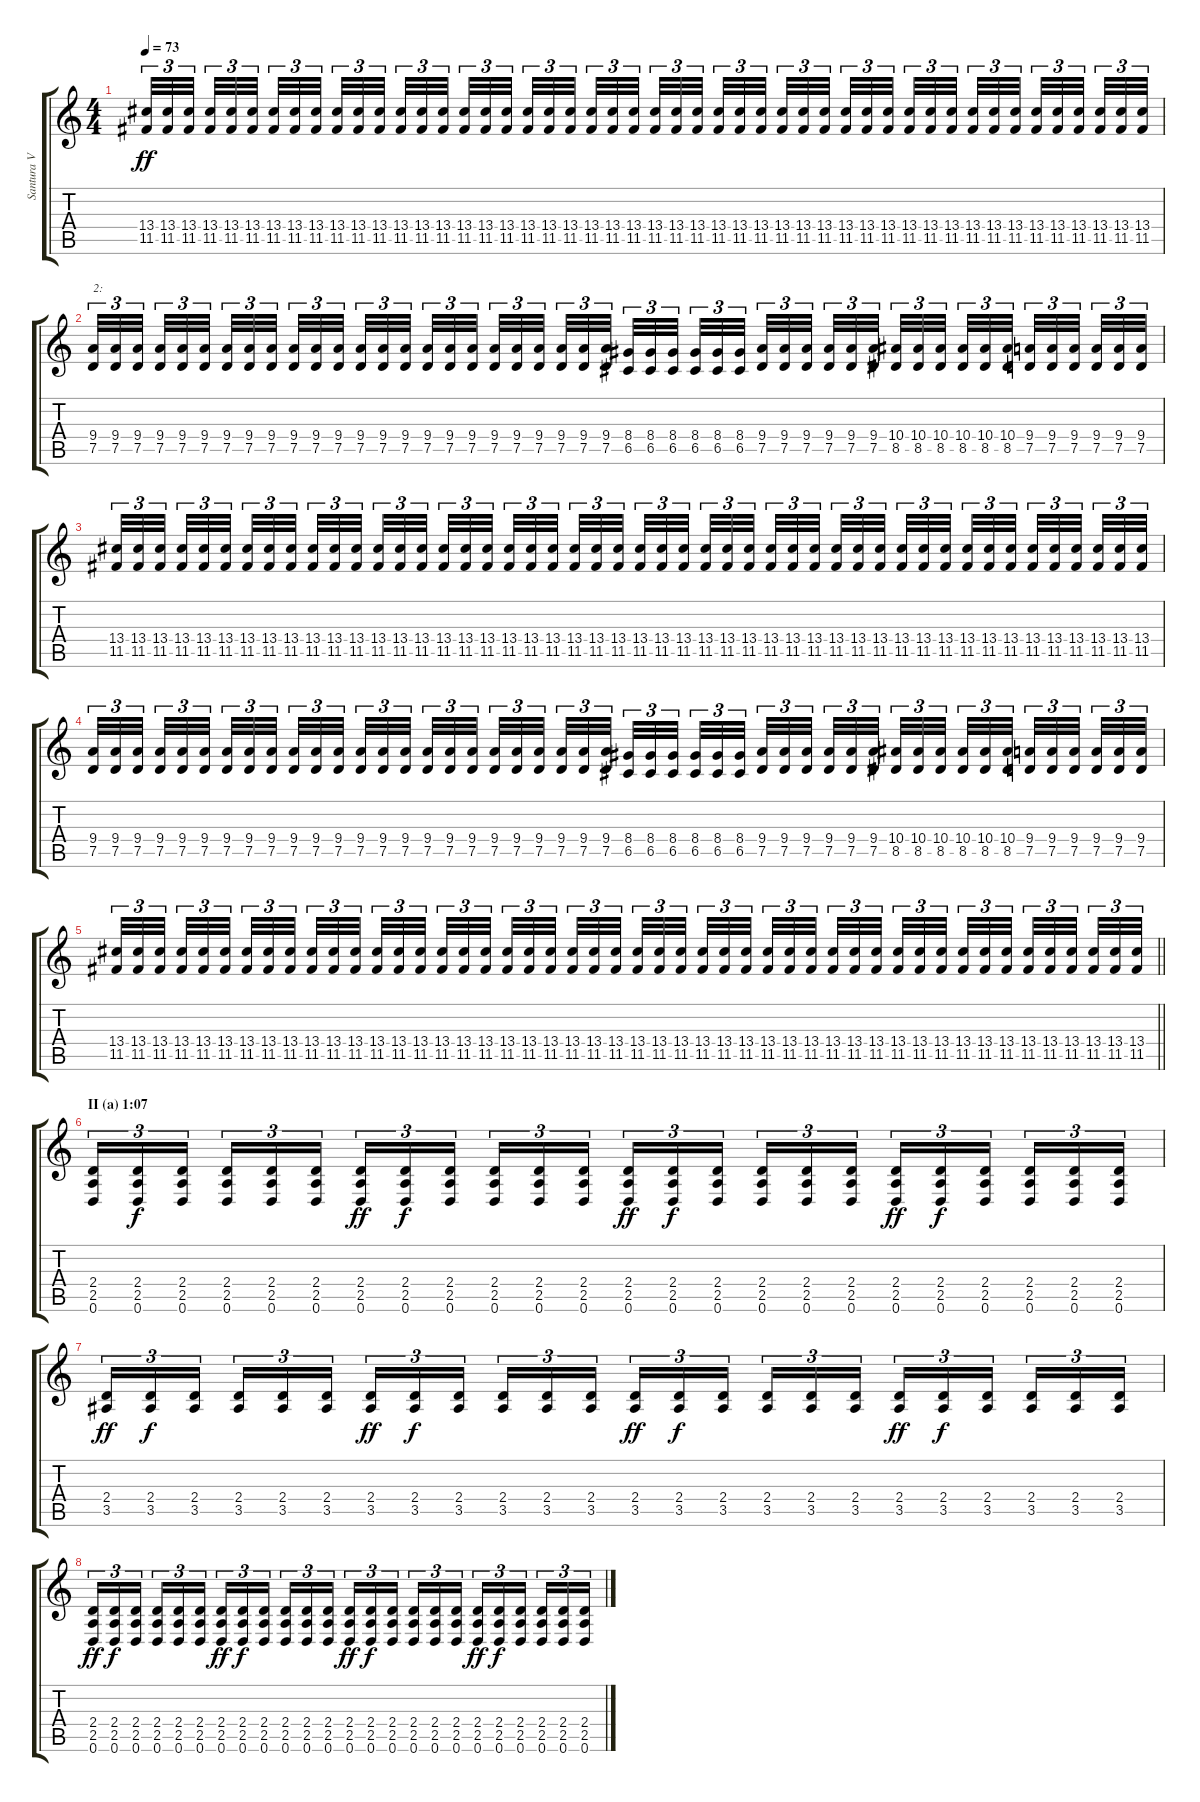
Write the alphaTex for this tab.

\track ("Santura V" "Santura V") {instrument overdrivenguitar}
\staff {score tabs}
\tuning (D4 A3 F3 C3 G2 D2) {hide}
\ts (4 4)
\tempo 73
\clef g2
\ks c
(13.4 11.5).32{tu (3 2) dy ff} (13.4 11.5).32{tu (3 2)} (13.4 11.5).32{tu (3 2) beam splitsecondary} (13.4 11.5).32{tu (3 2)} (13.4 11.5).32{tu (3 2)} (13.4 11.5).32{tu (3 2) beam splitsecondary} (13.4 11.5).32{tu (3 2)} (13.4 11.5).32{tu (3 2)} (13.4 11.5).32{tu (3 2) beam splitsecondary} (13.4 11.5).32{tu (3 2)} (13.4 11.5).32{tu (3 2)} (13.4 11.5).32{tu (3 2)} (13.4 11.5).32{tu (3 2)} (13.4 11.5).32{tu (3 2)} (13.4 11.5).32{tu (3 2) beam splitsecondary} (13.4 11.5).32{tu (3 2)} (13.4 11.5).32{tu (3 2)} (13.4 11.5).32{tu (3 2) beam splitsecondary} (13.4 11.5).32{tu (3 2)} (13.4 11.5).32{tu (3 2)} (13.4 11.5).32{tu (3 2) beam splitsecondary} (13.4 11.5).32{tu (3 2)} (13.4 11.5).32{tu (3 2)} (13.4 11.5).32{tu (3 2)} (13.4 11.5).32{tu (3 2)} (13.4 11.5).32{tu (3 2)} (13.4 11.5).32{tu (3 2) beam splitsecondary} (13.4 11.5).32{tu (3 2)} (13.4 11.5).32{tu (3 2)} (13.4 11.5).32{tu (3 2) beam splitsecondary} (13.4 11.5).32{tu (3 2)} (13.4 11.5).32{tu (3 2)} (13.4 11.5).32{tu (3 2) beam splitsecondary} (13.4 11.5).32{tu (3 2)} (13.4 11.5).32{tu (3 2)} (13.4 11.5).32{tu (3 2)} (13.4 11.5).32{tu (3 2)} (13.4 11.5).32{tu (3 2)} (13.4 11.5).32{tu (3 2) beam splitsecondary} (13.4 11.5).32{tu (3 2)} (13.4 11.5).32{tu (3 2)} (13.4 11.5).32{tu (3 2) beam splitsecondary} (13.4 11.5).32{tu (3 2)} (13.4 11.5).32{tu (3 2)} (13.4 11.5).32{tu (3 2) beam splitsecondary} (13.4 11.5).32{tu (3 2)} (13.4 11.5).32{tu (3 2)} (13.4 11.5).32{tu (3 2)} |
(9.4 7.5).32{tu (3 2) txt "2:"} (9.4 7.5).32{tu (3 2)} (9.4 7.5).32{tu (3 2) beam splitsecondary} (9.4 7.5).32{tu (3 2)} (9.4 7.5).32{tu (3 2)} (9.4 7.5).32{tu (3 2) beam splitsecondary} (9.4 7.5).32{tu (3 2)} (9.4 7.5).32{tu (3 2)} (9.4 7.5).32{tu (3 2) beam splitsecondary} (9.4 7.5).32{tu (3 2)} (9.4 7.5).32{tu (3 2)} (9.4 7.5).32{tu (3 2)} (9.4 7.5).32{tu (3 2)} (9.4 7.5).32{tu (3 2)} (9.4 7.5).32{tu (3 2) beam splitsecondary} (9.4 7.5).32{tu (3 2)} (9.4 7.5).32{tu (3 2)} (9.4 7.5).32{tu (3 2) beam splitsecondary} (9.4 7.5).32{tu (3 2)} (9.4 7.5).32{tu (3 2)} (9.4 7.5).32{tu (3 2) beam splitsecondary} (9.4 7.5).32{tu (3 2)} (9.4 7.5).32{tu (3 2)} (9.4 7.5).32{tu (3 2)} (8.4 6.5).32{tu (3 2)} (8.4 6.5).32{tu (3 2)} (8.4 6.5).32{tu (3 2) beam splitsecondary} (8.4 6.5).32{tu (3 2)} (8.4 6.5).32{tu (3 2)} (8.4 6.5).32{tu (3 2) beam splitsecondary} (9.4 7.5).32{tu (3 2)} (9.4 7.5).32{tu (3 2)} (9.4 7.5).32{tu (3 2) beam splitsecondary} (9.4 7.5).32{tu (3 2)} (9.4 7.5).32{tu (3 2)} (9.4 7.5).32{tu (3 2)} (10.4 8.5).32{tu (3 2)} (10.4 8.5).32{tu (3 2)} (10.4 8.5).32{tu (3 2) beam splitsecondary} (10.4 8.5).32{tu (3 2)} (10.4 8.5).32{tu (3 2)} (10.4 8.5).32{tu (3 2) beam splitsecondary} (9.4 7.5).32{tu (3 2)} (9.4 7.5).32{tu (3 2)} (9.4 7.5).32{tu (3 2) beam splitsecondary} (9.4 7.5).32{tu (3 2)} (9.4 7.5).32{tu (3 2)} (9.4 7.5).32{tu (3 2)} |
(13.4 11.5).32{tu (3 2)} (13.4 11.5).32{tu (3 2)} (13.4 11.5).32{tu (3 2) beam splitsecondary} (13.4 11.5).32{tu (3 2)} (13.4 11.5).32{tu (3 2)} (13.4 11.5).32{tu (3 2) beam splitsecondary} (13.4 11.5).32{tu (3 2)} (13.4 11.5).32{tu (3 2)} (13.4 11.5).32{tu (3 2) beam splitsecondary} (13.4 11.5).32{tu (3 2)} (13.4 11.5).32{tu (3 2)} (13.4 11.5).32{tu (3 2)} (13.4 11.5).32{tu (3 2)} (13.4 11.5).32{tu (3 2)} (13.4 11.5).32{tu (3 2) beam splitsecondary} (13.4 11.5).32{tu (3 2)} (13.4 11.5).32{tu (3 2)} (13.4 11.5).32{tu (3 2) beam splitsecondary} (13.4 11.5).32{tu (3 2)} (13.4 11.5).32{tu (3 2)} (13.4 11.5).32{tu (3 2) beam splitsecondary} (13.4 11.5).32{tu (3 2)} (13.4 11.5).32{tu (3 2)} (13.4 11.5).32{tu (3 2)} (13.4 11.5).32{tu (3 2)} (13.4 11.5).32{tu (3 2)} (13.4 11.5).32{tu (3 2) beam splitsecondary} (13.4 11.5).32{tu (3 2)} (13.4 11.5).32{tu (3 2)} (13.4 11.5).32{tu (3 2) beam splitsecondary} (13.4 11.5).32{tu (3 2)} (13.4 11.5).32{tu (3 2)} (13.4 11.5).32{tu (3 2) beam splitsecondary} (13.4 11.5).32{tu (3 2)} (13.4 11.5).32{tu (3 2)} (13.4 11.5).32{tu (3 2)} (13.4 11.5).32{tu (3 2)} (13.4 11.5).32{tu (3 2)} (13.4 11.5).32{tu (3 2) beam splitsecondary} (13.4 11.5).32{tu (3 2)} (13.4 11.5).32{tu (3 2)} (13.4 11.5).32{tu (3 2) beam splitsecondary} (13.4 11.5).32{tu (3 2)} (13.4 11.5).32{tu (3 2)} (13.4 11.5).32{tu (3 2) beam splitsecondary} (13.4 11.5).32{tu (3 2)} (13.4 11.5).32{tu (3 2)} (13.4 11.5).32{tu (3 2)} |
(9.4 7.5).32{tu (3 2)} (9.4 7.5).32{tu (3 2)} (9.4 7.5).32{tu (3 2) beam splitsecondary} (9.4 7.5).32{tu (3 2)} (9.4 7.5).32{tu (3 2)} (9.4 7.5).32{tu (3 2) beam splitsecondary} (9.4 7.5).32{tu (3 2)} (9.4 7.5).32{tu (3 2)} (9.4 7.5).32{tu (3 2) beam splitsecondary} (9.4 7.5).32{tu (3 2)} (9.4 7.5).32{tu (3 2)} (9.4 7.5).32{tu (3 2)} (9.4 7.5).32{tu (3 2)} (9.4 7.5).32{tu (3 2)} (9.4 7.5).32{tu (3 2) beam splitsecondary} (9.4 7.5).32{tu (3 2)} (9.4 7.5).32{tu (3 2)} (9.4 7.5).32{tu (3 2) beam splitsecondary} (9.4 7.5).32{tu (3 2)} (9.4 7.5).32{tu (3 2)} (9.4 7.5).32{tu (3 2) beam splitsecondary} (9.4 7.5).32{tu (3 2)} (9.4 7.5).32{tu (3 2)} (9.4 7.5).32{tu (3 2)} (8.4 6.5).32{tu (3 2)} (8.4 6.5).32{tu (3 2)} (8.4 6.5).32{tu (3 2) beam splitsecondary} (8.4 6.5).32{tu (3 2)} (8.4 6.5).32{tu (3 2)} (8.4 6.5).32{tu (3 2) beam splitsecondary} (9.4 7.5).32{tu (3 2)} (9.4 7.5).32{tu (3 2)} (9.4 7.5).32{tu (3 2) beam splitsecondary} (9.4 7.5).32{tu (3 2)} (9.4 7.5).32{tu (3 2)} (9.4 7.5).32{tu (3 2)} (10.4 8.5).32{tu (3 2)} (10.4 8.5).32{tu (3 2)} (10.4 8.5).32{tu (3 2) beam splitsecondary} (10.4 8.5).32{tu (3 2)} (10.4 8.5).32{tu (3 2)} (10.4 8.5).32{tu (3 2) beam splitsecondary} (9.4 7.5).32{tu (3 2)} (9.4 7.5).32{tu (3 2)} (9.4 7.5).32{tu (3 2) beam splitsecondary} (9.4 7.5).32{tu (3 2)} (9.4 7.5).32{tu (3 2)} (9.4 7.5).32{tu (3 2)} |
\barLineRight lightlight
(13.4 11.5).32{tu (3 2)} (13.4 11.5).32{tu (3 2)} (13.4 11.5).32{tu (3 2) beam splitsecondary} (13.4 11.5).32{tu (3 2)} (13.4 11.5).32{tu (3 2)} (13.4 11.5).32{tu (3 2) beam splitsecondary} (13.4 11.5).32{tu (3 2)} (13.4 11.5).32{tu (3 2)} (13.4 11.5).32{tu (3 2) beam splitsecondary} (13.4 11.5).32{tu (3 2)} (13.4 11.5).32{tu (3 2)} (13.4 11.5).32{tu (3 2)} (13.4 11.5).32{tu (3 2)} (13.4 11.5).32{tu (3 2)} (13.4 11.5).32{tu (3 2) beam splitsecondary} (13.4 11.5).32{tu (3 2)} (13.4 11.5).32{tu (3 2)} (13.4 11.5).32{tu (3 2) beam splitsecondary} (13.4 11.5).32{tu (3 2)} (13.4 11.5).32{tu (3 2)} (13.4 11.5).32{tu (3 2) beam splitsecondary} (13.4 11.5).32{tu (3 2)} (13.4 11.5).32{tu (3 2)} (13.4 11.5).32{tu (3 2)} (13.4 11.5).32{tu (3 2)} (13.4 11.5).32{tu (3 2)} (13.4 11.5).32{tu (3 2) beam splitsecondary} (13.4 11.5).32{tu (3 2)} (13.4 11.5).32{tu (3 2)} (13.4 11.5).32{tu (3 2) beam splitsecondary} (13.4 11.5).32{tu (3 2)} (13.4 11.5).32{tu (3 2)} (13.4 11.5).32{tu (3 2) beam splitsecondary} (13.4 11.5).32{tu (3 2)} (13.4 11.5).32{tu (3 2)} (13.4 11.5).32{tu (3 2)} (13.4 11.5).32{tu (3 2)} (13.4 11.5).32{tu (3 2)} (13.4 11.5).32{tu (3 2) beam splitsecondary} (13.4 11.5).32{tu (3 2)} (13.4 11.5).32{tu (3 2)} (13.4 11.5).32{tu (3 2) beam splitsecondary} (13.4 11.5).32{tu (3 2)} (13.4 11.5).32{tu (3 2)} (13.4 11.5).32{tu (3 2) beam splitsecondary} (13.4 11.5).32{tu (3 2)} (13.4 11.5).32{tu (3 2)} (13.4 11.5).32{tu (3 2)} |
\section ("" "II (a) 1:07")
(2.4 2.5 0.6).16{tu (3 2)} (2.4 2.5 0.6).16{tu (3 2) dy f} (2.4 2.5 0.6).16{tu (3 2) beam splitsecondary} (2.4 2.5 0.6).16{tu (3 2)} (2.4 2.5 0.6).16{tu (3 2)} (2.4 2.5 0.6).16{tu (3 2)} (2.4 2.5 0.6).16{tu (3 2) dy ff} (2.4 2.5 0.6).16{tu (3 2) dy f} (2.4 2.5 0.6).16{tu (3 2) beam splitsecondary} (2.4 2.5 0.6).16{tu (3 2)} (2.4 2.5 0.6).16{tu (3 2)} (2.4 2.5 0.6).16{tu (3 2)} (2.4 2.5 0.6).16{tu (3 2) dy ff} (2.4 2.5 0.6).16{tu (3 2) dy f} (2.4 2.5 0.6).16{tu (3 2) beam splitsecondary} (2.4 2.5 0.6).16{tu (3 2)} (2.4 2.5 0.6).16{tu (3 2)} (2.4 2.5 0.6).16{tu (3 2)} (2.4 2.5 0.6).16{tu (3 2) dy ff} (2.4 2.5 0.6).16{tu (3 2) dy f} (2.4 2.5 0.6).16{tu (3 2) beam splitsecondary} (2.4 2.5 0.6).16{tu (3 2)} (2.4 2.5 0.6).16{tu (3 2)} (2.4 2.5 0.6).16{tu (3 2)} |
(2.4 3.5).16{tu (3 2) dy ff} (2.4 3.5).16{tu (3 2) dy f} (2.4 3.5).16{tu (3 2) beam splitsecondary} (2.4 3.5).16{tu (3 2)} (2.4 3.5).16{tu (3 2)} (2.4 3.5).16{tu (3 2)} (2.4 3.5).16{tu (3 2) dy ff} (2.4 3.5).16{tu (3 2) dy f} (2.4 3.5).16{tu (3 2) beam splitsecondary} (2.4 3.5).16{tu (3 2)} (2.4 3.5).16{tu (3 2)} (2.4 3.5).16{tu (3 2)} (2.4 3.5).16{tu (3 2) dy ff} (2.4 3.5).16{tu (3 2) dy f} (2.4 3.5).16{tu (3 2) beam splitsecondary} (2.4 3.5).16{tu (3 2)} (2.4 3.5).16{tu (3 2)} (2.4 3.5).16{tu (3 2)} (2.4 3.5).16{tu (3 2) dy ff} (2.4 3.5).16{tu (3 2) dy f} (2.4 3.5).16{tu (3 2) beam splitsecondary} (2.4 3.5).16{tu (3 2)} (2.4 3.5).16{tu (3 2)} (2.4 3.5).16{tu (3 2)} |
(2.4 2.5 0.6).16{tu (3 2) dy ff} (2.4 2.5 0.6).16{tu (3 2) dy f} (2.4 2.5 0.6).16{tu (3 2) beam splitsecondary} (2.4 2.5 0.6).16{tu (3 2)} (2.4 2.5 0.6).16{tu (3 2)} (2.4 2.5 0.6).16{tu (3 2)} (2.4 2.5 0.6).16{tu (3 2) dy ff} (2.4 2.5 0.6).16{tu (3 2) dy f} (2.4 2.5 0.6).16{tu (3 2) beam splitsecondary} (2.4 2.5 0.6).16{tu (3 2)} (2.4 2.5 0.6).16{tu (3 2)} (2.4 2.5 0.6).16{tu (3 2)} (2.4 2.5 0.6).16{tu (3 2) dy ff} (2.4 2.5 0.6).16{tu (3 2) dy f} (2.4 2.5 0.6).16{tu (3 2) beam splitsecondary} (2.4 2.5 0.6).16{tu (3 2)} (2.4 2.5 0.6).16{tu (3 2)} (2.4 2.5 0.6).16{tu (3 2)} (2.4 2.5 0.6).16{tu (3 2) dy ff} (2.4 2.5 0.6).16{tu (3 2) dy f} (2.4 2.5 0.6).16{tu (3 2) beam splitsecondary} (2.4 2.5 0.6).16{tu (3 2)} (2.4 2.5 0.6).16{tu (3 2)} (2.4 2.5 0.6).16{tu (3 2)}
